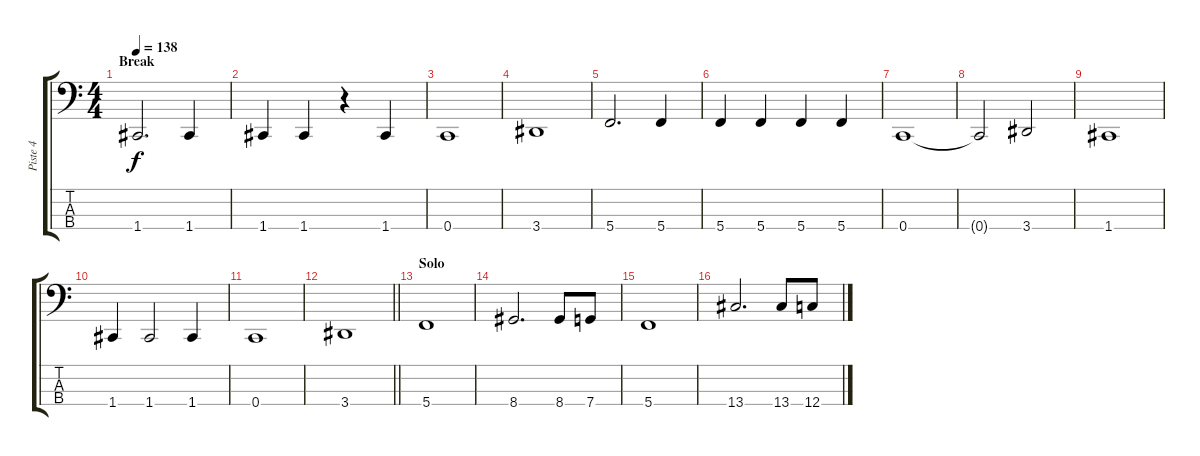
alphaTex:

\track ("Piste 4" "Piste 4") {instrument electricbassfinger}
\staff {score tabs}
\tuning (F2 C2 G1 C1) {hide}
\ts (4 4)
\section ("" "Break")
\tempo 138
\clef f4
\ks c
1.4.2{d dy f} 1.4.4 |
1.4.4 1.4.4 r.4 1.4.4 |
0.4.1 |
3.4.1 |
5.4.2{d} 5.4.4 |
5.4.4 5.4.4 5.4.4 5.4.4 |
0.4.1 |
0.4{t}.2 3.4.2 |
1.4.1 |
1.4.4 1.4.2 1.4.4 |
0.4.1 |
\barLineRight lightlight
3.4.1 |
\section ("" "Solo")
5.4.1 |
8.4.2{d} 8.4.8 7.4.8 |
5.4.1 |
13.4.2{d} 13.4.8 12.4.8
